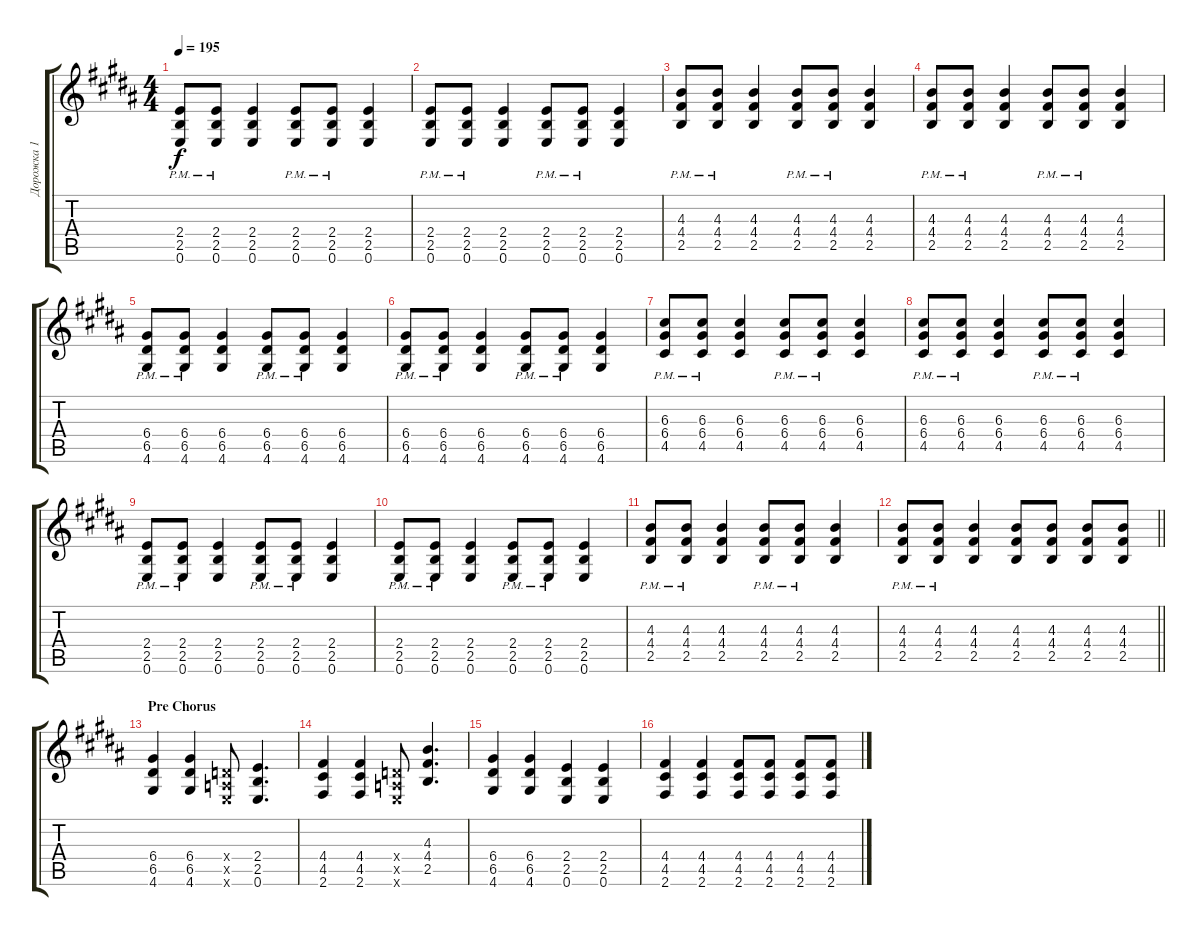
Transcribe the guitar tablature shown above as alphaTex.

\track ("Дорожка 1" "Дорожка 1") {instrument distortionguitar}
\staff {score tabs}
\tuning (E4 B3 G3 D3 A2 E2) {hide}
\ts (4 4)
\tempo 195
\clef g2
\ks b
(2.4{pm} 2.5{pm} 0.6{pm}).8{dy f} (2.4{pm} 2.5{pm} 0.6{pm}).8 (2.4 2.5 0.6).4 (2.4{pm} 2.5{pm} 0.6{pm}).8 (2.4{pm} 2.5{pm} 0.6{pm}).8 (2.4 2.5 0.6).4 |
(2.4{pm} 2.5{pm} 0.6{pm}).8 (2.4{pm} 2.5{pm} 0.6{pm}).8 (2.4 2.5 0.6).4 (2.4{pm} 2.5{pm} 0.6{pm}).8 (2.4{pm} 2.5{pm} 0.6{pm}).8 (2.4 2.5 0.6).4 |
(4.3{pm} 4.4{pm} 2.5{pm}).8 (4.3{pm} 4.4{pm} 2.5{pm}).8 (4.3 4.4 2.5).4 (4.3{pm} 4.4{pm} 2.5{pm}).8 (4.3{pm} 4.4{pm} 2.5{pm}).8 (4.3 4.4 2.5).4 |
(4.3{pm} 4.4{pm} 2.5{pm}).8 (4.3{pm} 4.4{pm} 2.5{pm}).8 (4.3 4.4 2.5).4 (4.3{pm} 4.4{pm} 2.5{pm}).8 (4.3{pm} 4.4{pm} 2.5{pm}).8 (4.3 4.4 2.5).4 |
(6.4{pm} 6.5{pm} 4.6{pm}).8 (6.4{pm} 6.5{pm} 4.6{pm}).8 (6.4 6.5 4.6).4 (6.4{pm} 6.5{pm} 4.6{pm}).8 (6.4{pm} 6.5{pm} 4.6{pm}).8 (6.4 6.5 4.6).4 |
(6.4{pm} 6.5{pm} 4.6{pm}).8 (6.4{pm} 6.5{pm} 4.6{pm}).8 (6.4 6.5 4.6).4 (6.4{pm} 6.5{pm} 4.6{pm}).8 (6.4{pm} 6.5{pm} 4.6{pm}).8 (6.4 6.5 4.6).4 |
(6.3{pm} 6.4{pm} 4.5{pm}).8 (6.3{pm} 6.4{pm} 4.5{pm}).8 (6.3 6.4 4.5).4 (6.3{pm} 6.4{pm} 4.5{pm}).8 (6.3{pm} 6.4{pm} 4.5{pm}).8 (6.3 6.4 4.5).4 |
(6.3{pm} 6.4{pm} 4.5{pm}).8 (6.3{pm} 6.4{pm} 4.5{pm}).8 (6.3 6.4 4.5).4 (6.3{pm} 6.4{pm} 4.5{pm}).8 (6.3{pm} 6.4{pm} 4.5{pm}).8 (6.3 6.4 4.5).4 |
(2.4{pm} 2.5{pm} 0.6{pm}).8 (2.4{pm} 2.5{pm} 0.6{pm}).8 (2.4 2.5 0.6).4 (2.4{pm} 2.5{pm} 0.6{pm}).8 (2.4{pm} 2.5{pm} 0.6{pm}).8 (2.4 2.5 0.6).4 |
(2.4{pm} 2.5{pm} 0.6{pm}).8 (2.4{pm} 2.5{pm} 0.6{pm}).8 (2.4 2.5 0.6).4 (2.4{pm} 2.5{pm} 0.6{pm}).8 (2.4{pm} 2.5{pm} 0.6{pm}).8 (2.4 2.5 0.6).4 |
(4.3{pm} 4.4{pm} 2.5{pm}).8 (4.3{pm} 4.4{pm} 2.5{pm}).8 (4.3 4.4 2.5).4 (4.3{pm} 4.4{pm} 2.5{pm}).8 (4.3{pm} 4.4{pm} 2.5{pm}).8 (4.3 4.4 2.5).4 |
\barLineRight lightlight
(4.3{pm} 4.4{pm} 2.5{pm}).8 (4.3{pm} 4.4{pm} 2.5{pm}).8 (4.3 4.4 2.5).4 (4.3 4.4 2.5).8 (4.3 4.4 2.5).8 (4.3 4.4 2.5).8 (4.3 4.4 2.5).8 |
\section ("" "Pre Chorus")
(6.4 6.5 4.6).4 (6.4 6.5 4.6).4 (0.4{x} 0.5{x} 0.6{x}).8 (2.4 2.5 0.6).4{d} |
(4.4 4.5 2.6).4 (4.4 4.5 2.6).4 (0.4{x} 0.5{x} 0.6{x}).8 (4.3 4.4 2.5).4{d} |
(6.4 6.5 4.6).4 (6.4 6.5 4.6).4 (2.4 2.5 0.6).4 (2.4 2.5 0.6).4 |
(4.4 4.5 2.6).4 (4.4 4.5 2.6).4 (4.4 4.5 2.6).8 (4.4 4.5 2.6).8 (4.4 4.5 2.6).8 (4.4 4.5 2.6).8
